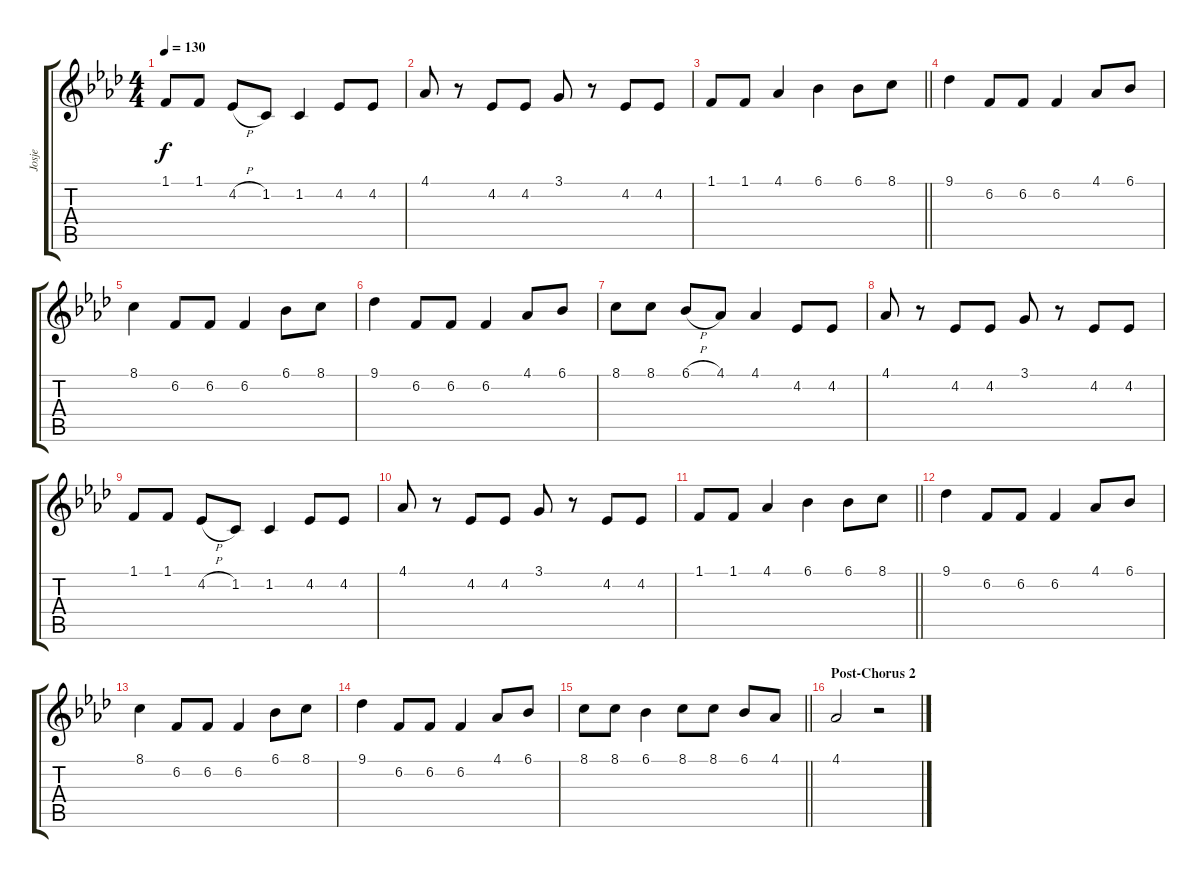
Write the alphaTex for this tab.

\track ("Josje" "Josje") {instrument clarinet}
\staff {score tabs}
\tuning (E4 B3 G3 D3 A2 E2) {hide}
\ts (4 4)
\tempo 130
\clef g2
\ks ab
1.1.8{dy f} 1.1.8 4.2{h}.8 1.2.8 1.2.4 4.2.8 4.2.8 |
4.1.8 r.8 4.2.8 4.2.8 3.1.8 r.8 4.2.8 4.2.8 |
\barLineRight lightlight
1.1.8 1.1.8 4.1.4 6.1.4 6.1.8 8.1.8 |
9.1.4 6.2.8 6.2.8 6.2.4 4.1.8 6.1.8 |
8.1.4 6.2.8 6.2.8 6.2.4 6.1.8 8.1.8 |
9.1.4 6.2.8 6.2.8 6.2.4 4.1.8 6.1.8 |
8.1.8 8.1.8 6.1{h}.8 4.1.8 4.1.4 4.2.8 4.2.8 |
4.1.8 r.8 4.2.8 4.2.8 3.1.8 r.8 4.2.8 4.2.8 |
1.1.8 1.1.8 4.2{h}.8 1.2.8 1.2.4 4.2.8 4.2.8 |
4.1.8 r.8 4.2.8 4.2.8 3.1.8 r.8 4.2.8 4.2.8 |
\barLineRight lightlight
1.1.8 1.1.8 4.1.4 6.1.4 6.1.8 8.1.8 |
9.1.4 6.2.8 6.2.8 6.2.4 4.1.8 6.1.8 |
8.1.4 6.2.8 6.2.8 6.2.4 6.1.8 8.1.8 |
9.1.4 6.2.8 6.2.8 6.2.4 4.1.8 6.1.8 |
\barLineRight lightlight
8.1.8 8.1.8 6.1.4 8.1.8 8.1.8 6.1.8 4.1.8 |
\section ("" "Post-Chorus 2")
4.1.2 r.2
